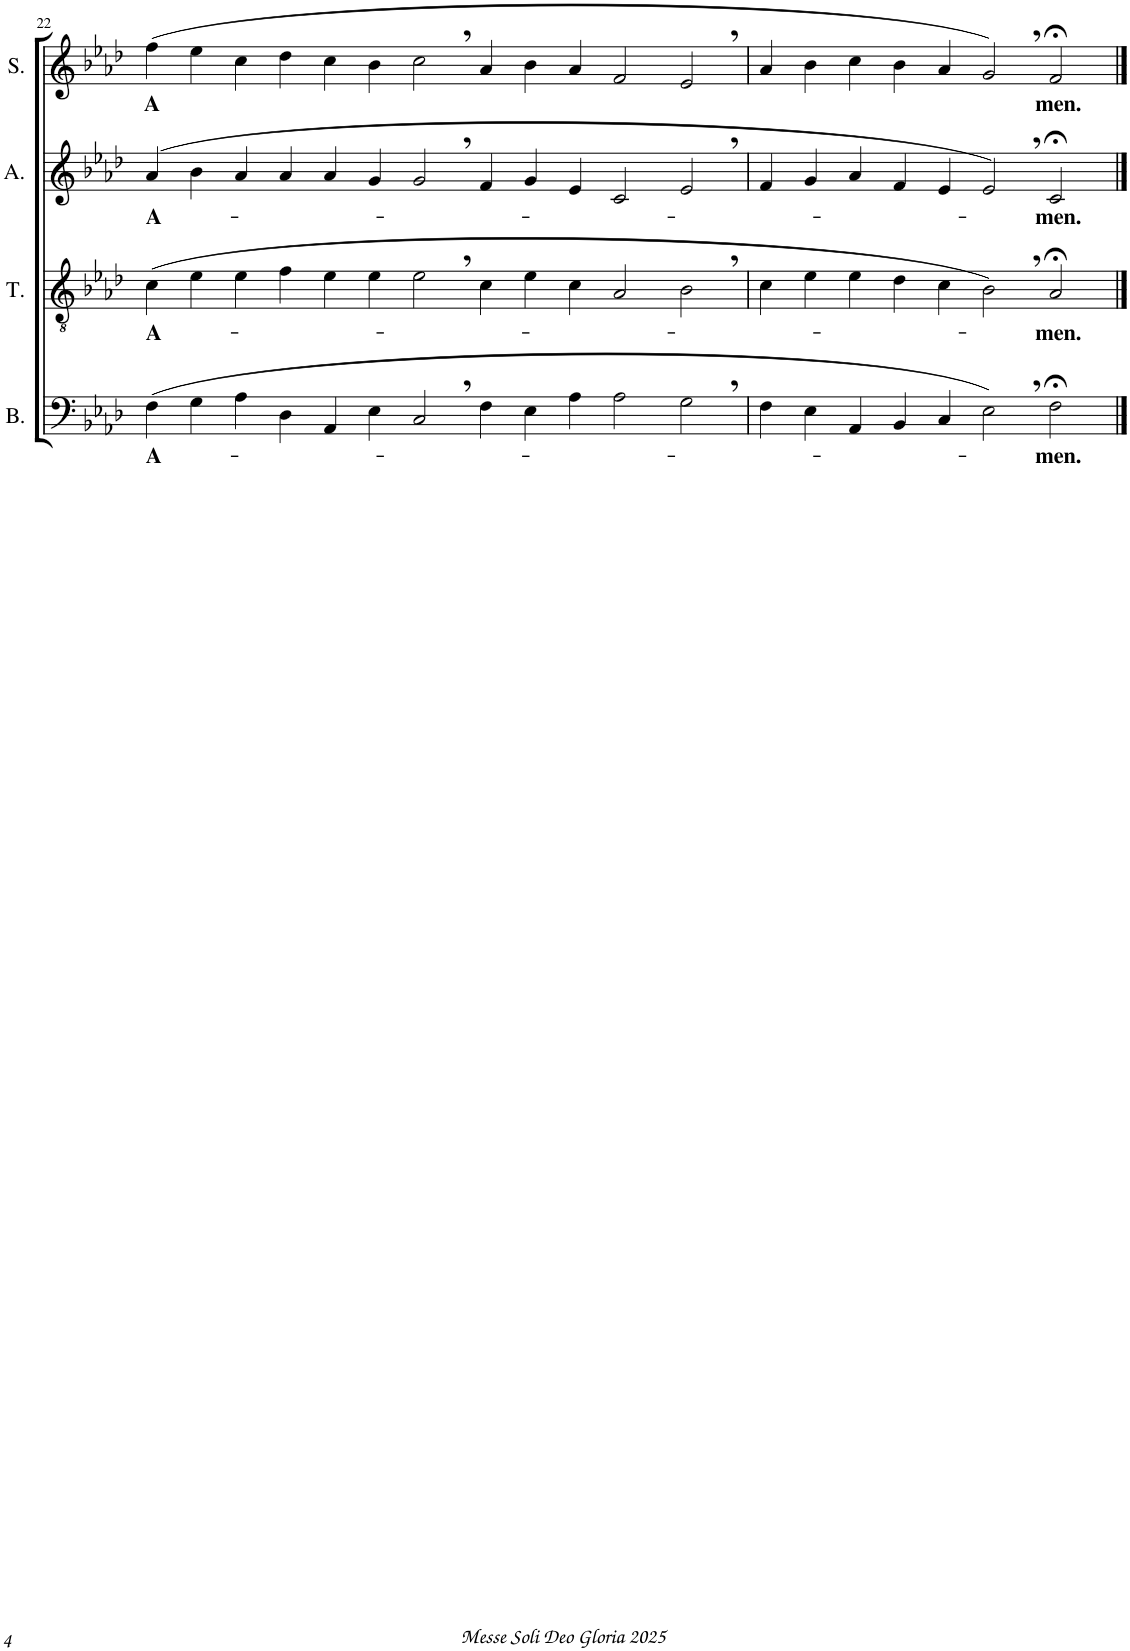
**kern	**text	**kern	**text	**kern	**text	**kern	**text
*part4	*part4	*part3	*part3	*part2	*part2	*part1	*part1
*staff4	*staff4	*staff3	*staff3	*staff2	*staff2	*staff1	*staff1
*I"Bass	*	*I"Ténor	*	*I"Alto	*	*I"Soprano	*
*I'B.	*	*I'T.	*	*I'A.	*	*I'S.	*
!!LO:PB:g=z
*clefF4	*	*clefGv2	*	*clefG2	*	*clefG2	*
*k[b-e-a-d-]	*	*k[b-e-a-d-]	*	*k[b-e-a-d-]	*	*k[b-e-a-d-]	*
=22	=22	=22	=22	=22	=22	=22	=22
!	!LO:LY:b	!	!LO:LY:b	!	!LO:LY:b	!	!LO:LY:b
(4F\	A-	(4c\	A-	(4a-/	A-	(4ff\	A
4G\	.	4e-\	.	4b-\	.	4ee-\	.
4A-\	.	4e-\	.	4a-/	.	4cc\	.
4D-\	.	4f\	.	4a-/	.	4dd-\	.
4AA-/	.	4e-\	.	4a-/	.	4cc\	.
4E-\	.	4e-\	.	4g/	.	4b-\	.
2C,/	.	2e-,\	.	2g,/	.	2cc,\	.
4F\	.	4c\	.	4f/	.	4a-/	.
4E-\	.	4e-\	.	4g/	.	4b-\	.
4A-\	.	4c\	.	4e-/	.	4a-/	.
2A-\	.	2A-/	.	2c/	.	2f/	.
2G,\	.	2B-,\	.	2e-,/	.	2e-,/	.
=23	=23	=23	=23	=23	=23	=23	=23
4F\	.	4c\	.	4f/	.	4a-/	.
4E-\	.	4e-\	.	4g/	.	4b-\	.
4AA-/	.	4e-\	.	4a-/	.	4cc\	.
4BB-/	.	4d-\	.	4f/	.	4b-\	.
4C/	.	4c\	.	4e-/	.	4a-/	.
2E-,\)	.	2B-,\)	.	2e-,/)	.	2g,/)	.
!	!LO:LY:b	!	!LO:LY:b	!	!LO:LY:b	!	!LO:LY:b
2F;<\	-men.	2A-;</	-men.	2c;</	-men.	2f;</	-men.
==	==	==	==	==	==	==	==
*-	*-	*-	*-	*-	*-	*-	*-
